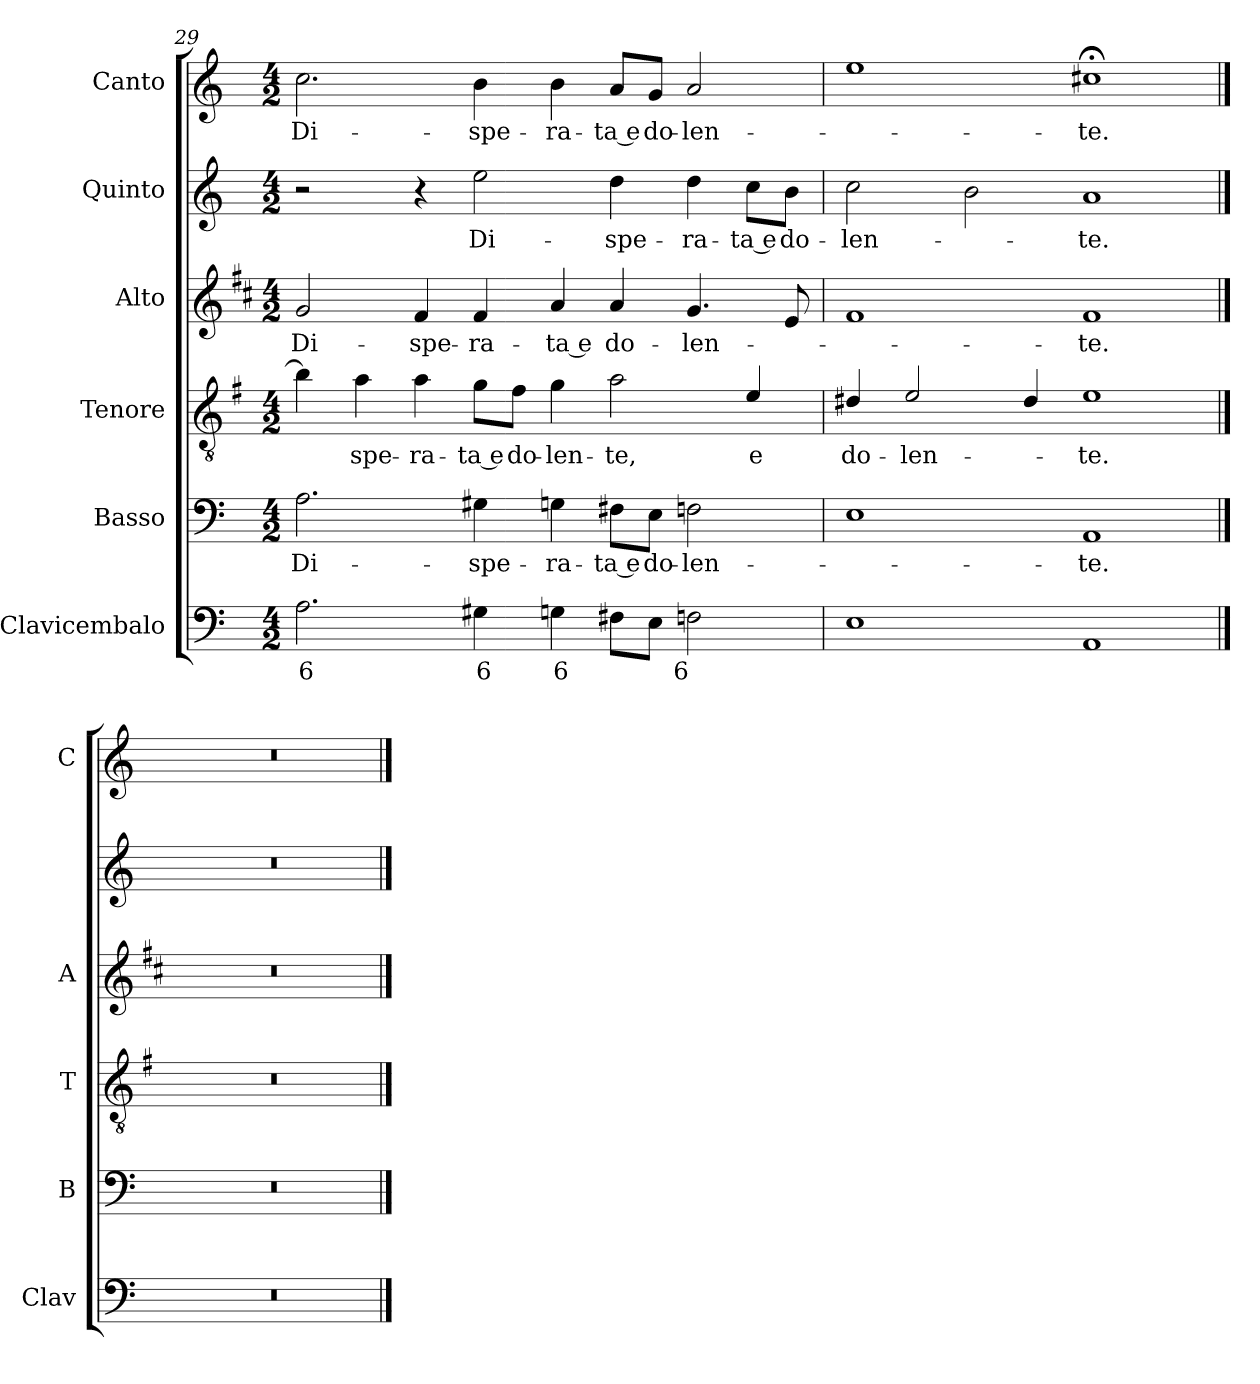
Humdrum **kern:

**kern	**text	**kern	**text	**kern	**text	**kern	**text	**kern	**text	**kern	**text
*part6	*part6	*part5	*part5	*part4	*part4	*part3	*part3	*part2	*part2	*part1	*part1
*staff6	*staff6	*staff5	*staff5	*staff4	*staff4	*staff3	*staff3	*staff2	*staff2	*staff1	*staff1
*I"Clavicembalo	*	*I"Basso	*	*I"Tenore	*	*I"Alto	*	*I"Quinto	*	*I"Canto	*
*I'Clav	*	*I'B	*	*I'T	*	*I'A	*	*	*	*I'C	*
!!LO:LB:g=z
*clefF4	*	*clefF4	*	*clefGv2	*	*clefG2	*	*clefG2	*	*clefG2	*
*	*	*	*	*ITrd4c7	*	*ITrd1c2	*	*	*	*	*
*k[]	*	*k[]	*	*k[]	*	*k[]	*	*k[]	*	*k[]	*
*C:	*	*C:	*	*C:	*	*C:	*	*C:	*	*C:	*
*M4/2	*	*M4/2	*	*M4/2	*	*M4/2	*	*M4/2	*	*M4/2	*
=29	=29	=29	=29	=29	=29	=29	=29	=29	=29	=29	=29
!	!LO:LY:b	!	!LO:LY:b	!	!	!	!LO:LY:b	!	!	!	!LO:LY:b
2.A\	6	2.A\	Di-	4e\]	.	2f/	Di-	2r	.	2.cc\	Di-
!	!	!	!	!	!LO:LY:b	!	!	!	!	!	!
.	.	.	.	4d\	-spe-	.	.	.	.	.	.
!	!	!	!	!	!LO:LY:b	!	!LO:LY:b	!	!	!	!
.	.	.	.	4d\	-ra-	4e/	-spe-	4r	.	.	.
!	!LO:LY:b	!	!LO:LY:b	!	!LO:LY:b	!	!LO:LY:b	!	!LO:LY:b	!	!LO:LY:b
4G#X\	6	4G#X\	-spe-	8c\L	-ta e	4e/	-ra-	2ee\	Di-	4b\	-spe-
!	!	!	!	!	!LO:LY:b	!	!	!	!	!	!
.	.	.	.	8B\J	do-	.	.	.	.	.	.
!	!LO:LY:b	!	!LO:LY:b	!	!LO:LY:b	!	!LO:LY:b	!	!	!	!LO:LY:b
4Gn\	6	4Gn\	-ra-	4c\	-len-	4g/	-ta e	.	.	4b\	-ra-
!	!	!	!LO:LY:b	!	!LO:LY:b	!	!LO:LY:b	!	!LO:LY:b	!	!LO:LY:b
8F#X\L	.	8F#X\L	-ta e	2d\	-te,	4g/	do-	4dd\	-spe-	8a/L	-ta e
!	!	!	!LO:LY:b	!	!	!	!	!	!	!	!LO:LY:b
8E\J	.	8E\J	do-	.	.	.	.	.	.	8g/J	do-
!	!LO:LY:b	!	!LO:LY:b	!	!	!	!LO:LY:b	!	!LO:LY:b	!	!LO:LY:b
2Fn\	6	2Fn\	-len-	.	.	4.f/	-len-	4dd\	-ra-	2a/	-len-
!	!	!	!	!	!LO:LY:b	!	!	!	!LO:LY:b	!	!
.	.	.	.	4A/	e	.	.	8cc\L	-ta e	.	.
!	!	!	!	!	!	!	!	!	!LO:LY:b	!	!
.	.	.	.	.	.	8d/	.	8b\J	do-	.	.
=30	=30	=30	=30	=30	=30	=30	=30	=30	=30	=30	=30
!	!	!	!	!	!LO:LY:b	!	!	!	!LO:LY:b	!	!
1E	.	1E	.	4G#X/	do-	1e	.	2cc\	-len-	1ee	.
!	!	!	!	!	!LO:LY:b	!	!	!	!	!	!
.	.	.	.	2A/	-len-	.	.	.	.	.	.
.	.	.	.	.	.	.	.	2b\	.	.	.
.	.	.	.	4G#/	.	.	.	.	.	.	.
!	!	!	!LO:LY:b	!	!LO:LY:b	!	!LO:LY:b	!	!LO:LY:b	!	!LO:LY:b
1AA	.	1AA	-te.	1A	-te.	1e	-te.	1a	-te.	1cc#X;<	-te.
==31	==31	==31	==31	==31	==31	==31	==31	==31	==31	==31	==31
0r	.	0r	.	0r	.	0r	.	0r	.	0r	.
==	==	==	==	==	==	==	==	==	==	==	==
*-	*-	*-	*-	*-	*-	*-	*-	*-	*-	*-	*-
